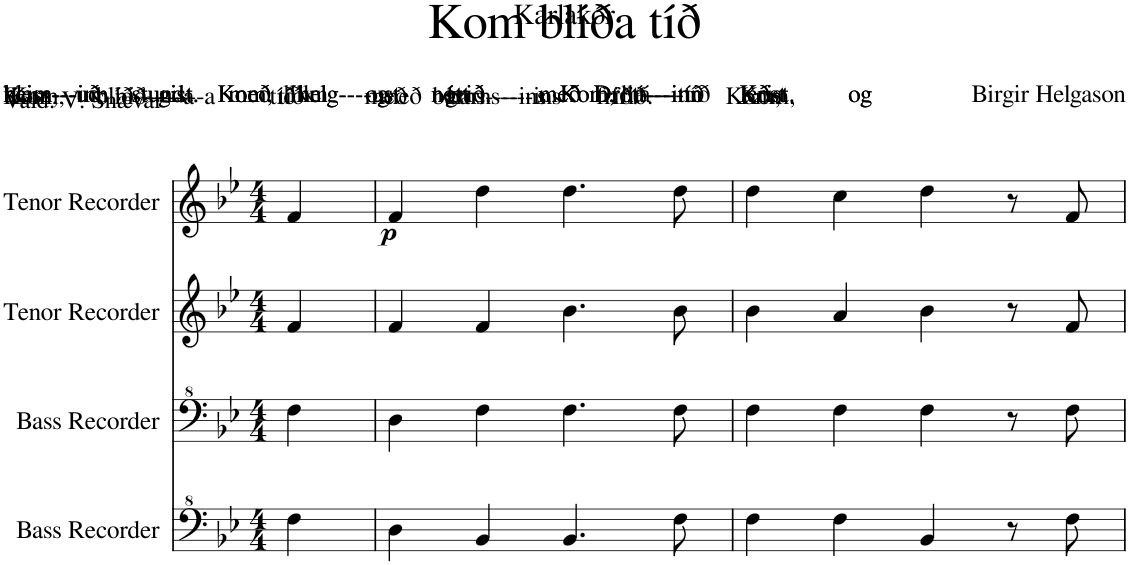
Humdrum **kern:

**kern	**kern	**kern	**kern	**dynam
*part4	*part3	*part2	*part1	*part1
*staff4	*staff3	*staff2	*staff1	*staff1
*I"Bass Recorder	*I"Bass Recorder	*I"Tenor Recorder	*I"Tenor Recorder	*
*I'B. Rec.	*I'B. Rec.	*I'T. Rec.	*I'T. Rec.	*
*clefF^4	*clefF^4	*clefG2	*clefG2	*
*k[b-e-]	*k[b-e-]	*k[b-e-]	*k[b-e-]	*
*M4/4	*M4/4	*M4/4	*M4/4	*
=	=	=	=	=
!	!	!	!	!LO:DY:b
4f\	4f\	4f/	4f/	p
=1	=1	=1	=1	=1
4d\	4d\	4f/	4f/	.
4B-/	4f\	4f/	4dd\	.
4.B-/	4.f\	4.b-\	4.dd\	.
8f\	8f\	8b-\	8dd\	.
=2	=2	=2	=2	=2
4f\	4f\	4b-\	4dd\	.
4f\	4f\	4a/	4cc\	.
4B-/	4f\	4b-\	4dd\	.
8r	8r	8r	8r	.
8f\	8f\	8f/	8f/	.
=	=	=	=	=
*-	*-	*-	*-	*-
